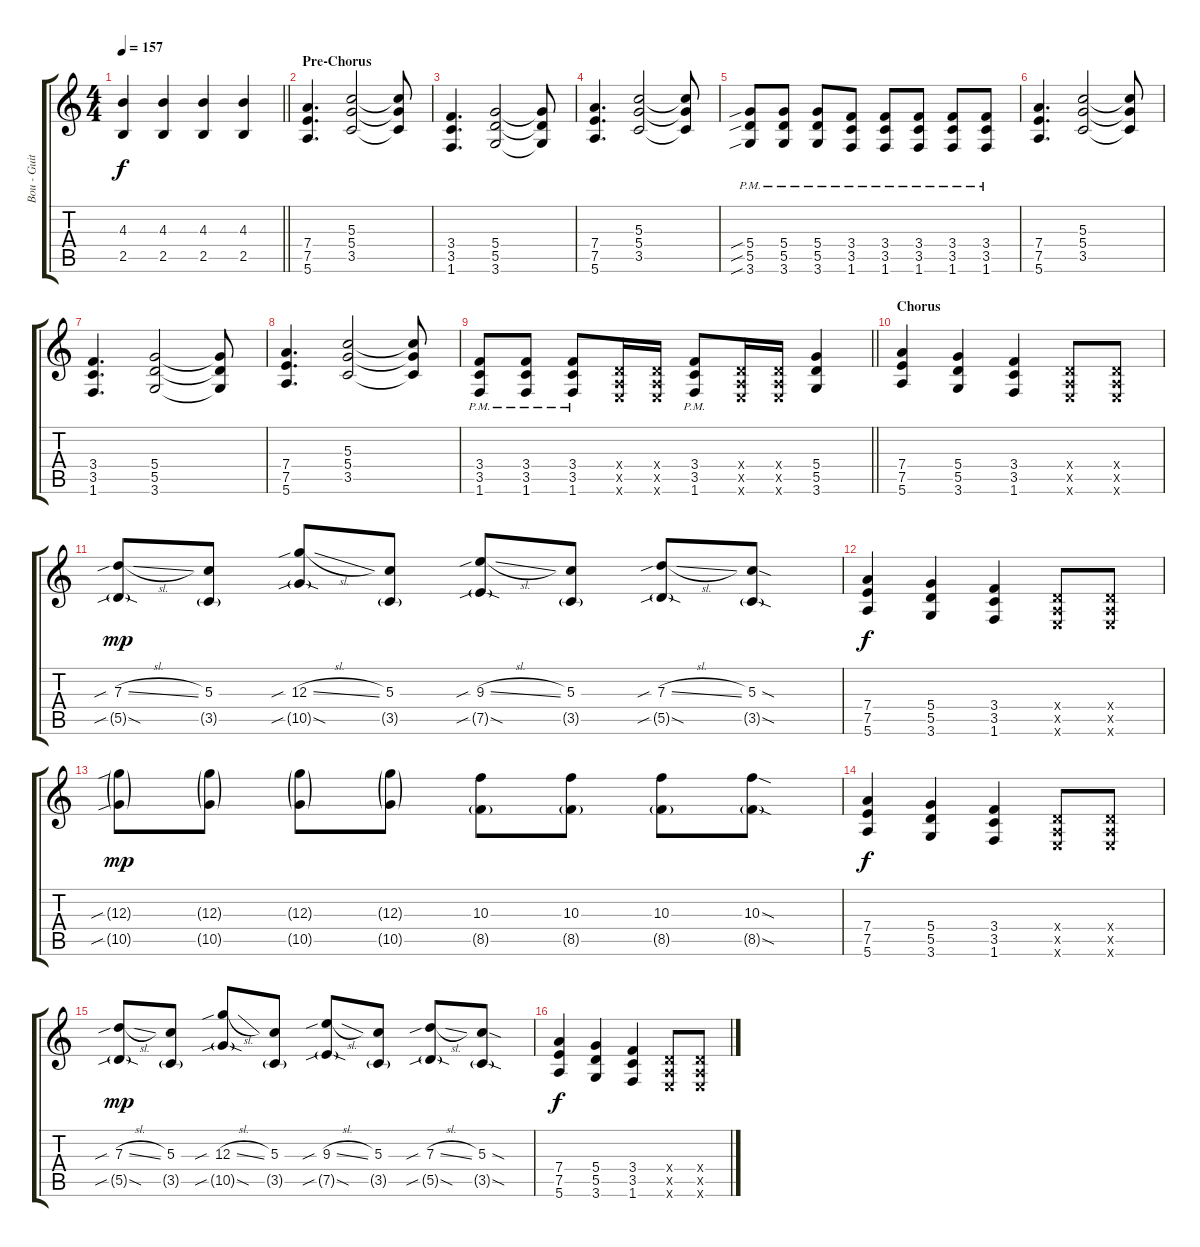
\track ("Bou - Guitar 2" "Bou - Guit") {instrument distortionguitar}
\staff {score tabs}
\tuning (E4 B3 G3 D3 A2 E2) {hide}
\ts (4 4)
\tempo 157
\clef g2
\barLineRight lightlight
\ks c
(4.3 2.5).4{dy f} (4.3 2.5).4 (4.3 2.5).4 (4.3 2.5).4 |
\section ("" "Pre-Chorus")
(7.4 7.5 5.6).4{d} (5.3 5.4 3.5).2 (5.3{t} 5.4{t} 3.5{t}).8 |
(3.4 3.5 1.6).4{d} (5.4 5.5 3.6).2 (5.4{t} 5.5{t} 3.6{t}).8 |
(7.4 7.5 5.6).4{d} (5.3 5.4 3.5).2 (5.3{t} 5.4{t} 3.5{t}).8 |
(5.4{sib pm} 5.5{sib pm} 3.6{sib pm}).8{instrument distortionguitar} (5.4{pm} 5.5{pm} 3.6{pm}).8 (5.4{pm} 5.5{pm} 3.6{pm}).8 (3.4{pm} 3.5{pm} 1.6{pm}).8 (3.4{pm} 3.5{pm} 1.6{pm}).8 (3.4{pm} 3.5{pm} 1.6{pm}).8 (3.4{pm} 3.5{pm} 1.6{pm}).8 (3.4{pm} 3.5{pm} 1.6{pm}).8 |
(7.4 7.5 5.6).4{d instrument distortionguitar} (5.3 5.4 3.5).2 (5.3{t} 5.4{t} 3.5{t}).8 |
(3.4 3.5 1.6).4{d} (5.4 5.5 3.6).2 (5.4{t} 5.5{t} 3.6{t}).8 |
(7.4 7.5 5.6).4{d} (5.3 5.4 3.5).2 (5.3{t} 5.4{t} 3.5{t}).8 |
\barLineRight lightlight
(3.4{pm} 3.5{pm} 1.6{pm}).8{instrument distortionguitar} (3.4{pm} 3.5{pm} 1.6{pm}).8 (3.4{pm} 3.5{pm} 1.6{pm}).8 (0.4{x} 0.5{x} 0.6{x}).16 (0.4{x} 0.5{x} 0.6{x}).16 (3.4{pm} 3.5{pm} 1.6{pm}).8 (0.4{x} 0.5{x} 0.6{x}).16 (0.4{x} 0.5{x} 0.6{x}).16 (5.4 5.5 3.6).4 |
\section ("" "Chorus")
(7.4 7.5 5.6).4{instrument distortionguitar} (5.4 5.5 3.6).4 (3.4 3.5 1.6).4 (0.4{x} 0.5{x} 0.6{x}).8 (0.4{x} 0.5{x} 0.6{x}).8 |
(7.3{sib sl} 5.5{sib sod g}).8{dy mp} (5.3 3.5{g}).8 (12.3{sib sl} 10.5{sib sod g}).8 (5.3 3.5{g}).8 (9.3{sib sl} 7.5{sib sod g}).8 (5.3 3.5{g}).8 (7.3{sib sl} 5.5{sib sod g}).8 (5.3{sod} 3.5{sod g}).8 |
(7.4 7.5 5.6).4{dy f} (5.4 5.5 3.6).4 (3.4 3.5 1.6).4 (0.4{x} 0.5{x} 0.6{x}).8 (0.4{x} 0.5{x} 0.6{x}).8 |
(12.3{sib g} 10.5{sib g}).8{dy mp} (12.3{g} 10.5{g}).8 (12.3{g} 10.5{g}).8 (12.3{g} 10.5{g}).8 (10.3 8.5{g}).8 (10.3 8.5{g}).8 (10.3 8.5{g}).8 (10.3{sod} 8.5{sod g}).8 |
(7.4 7.5 5.6).4{dy f} (5.4 5.5 3.6).4 (3.4 3.5 1.6).4 (0.4{x} 0.5{x} 0.6{x}).8 (0.4{x} 0.5{x} 0.6{x}).8 |
(7.3{sib sl} 5.5{sib sod g}).8{dy mp} (5.3 3.5{g}).8 (12.3{sib sl} 10.5{sib sod g}).8 (5.3 3.5{g}).8 (9.3{sib sl} 7.5{sib sod g}).8 (5.3 3.5{g}).8 (7.3{sib sl} 5.5{sib sod g}).8 (5.3{sod} 3.5{sod g}).8 |
(7.4 7.5 5.6).4{dy f} (5.4 5.5 3.6).4 (3.4 3.5 1.6).4 (0.4{x} 0.5{x} 0.6{x}).8 (0.4{x} 0.5{x} 0.6{x}).8
